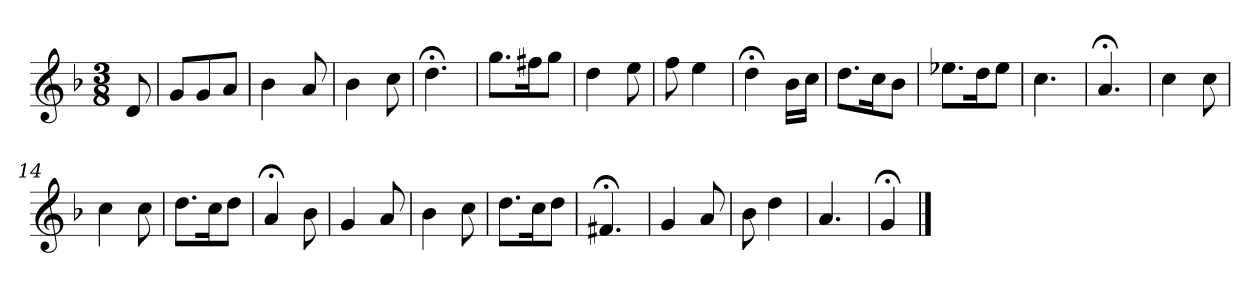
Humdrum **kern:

**kern
*part1
*staff1
*k[b-]
*G:dor
*M3/8
*MM120
=
8d
=1
8gL
8g
8aJ
=2
4b-
8a
=3
4b-
8cc
=4
4.dd;<
=5
8.ggL
16ff#XK
8ggJ
=6
4dd
8ee
=7
8ff
4ee
=8
4dd;<
16b-LL
16ccJJ
=9
8.ddL
16ccK
8b-J
=10
8.ee-XL
16ddK
8ee-J
=11
4.cc
=12
4.a;<
=13
4cc
8cc
=14
4cc
8cc
=15
8.ddL
16ccK
8ddJ
=16
4a;<
8b-
=17
4g
8a
=18
4b-
8cc
=19
8.ddL
16ccK
8ddJ
=20
4.f#X;<
=21
4g
8a
=22
8b-
4dd
=23
4.a
=24
4g;<
==
*-
